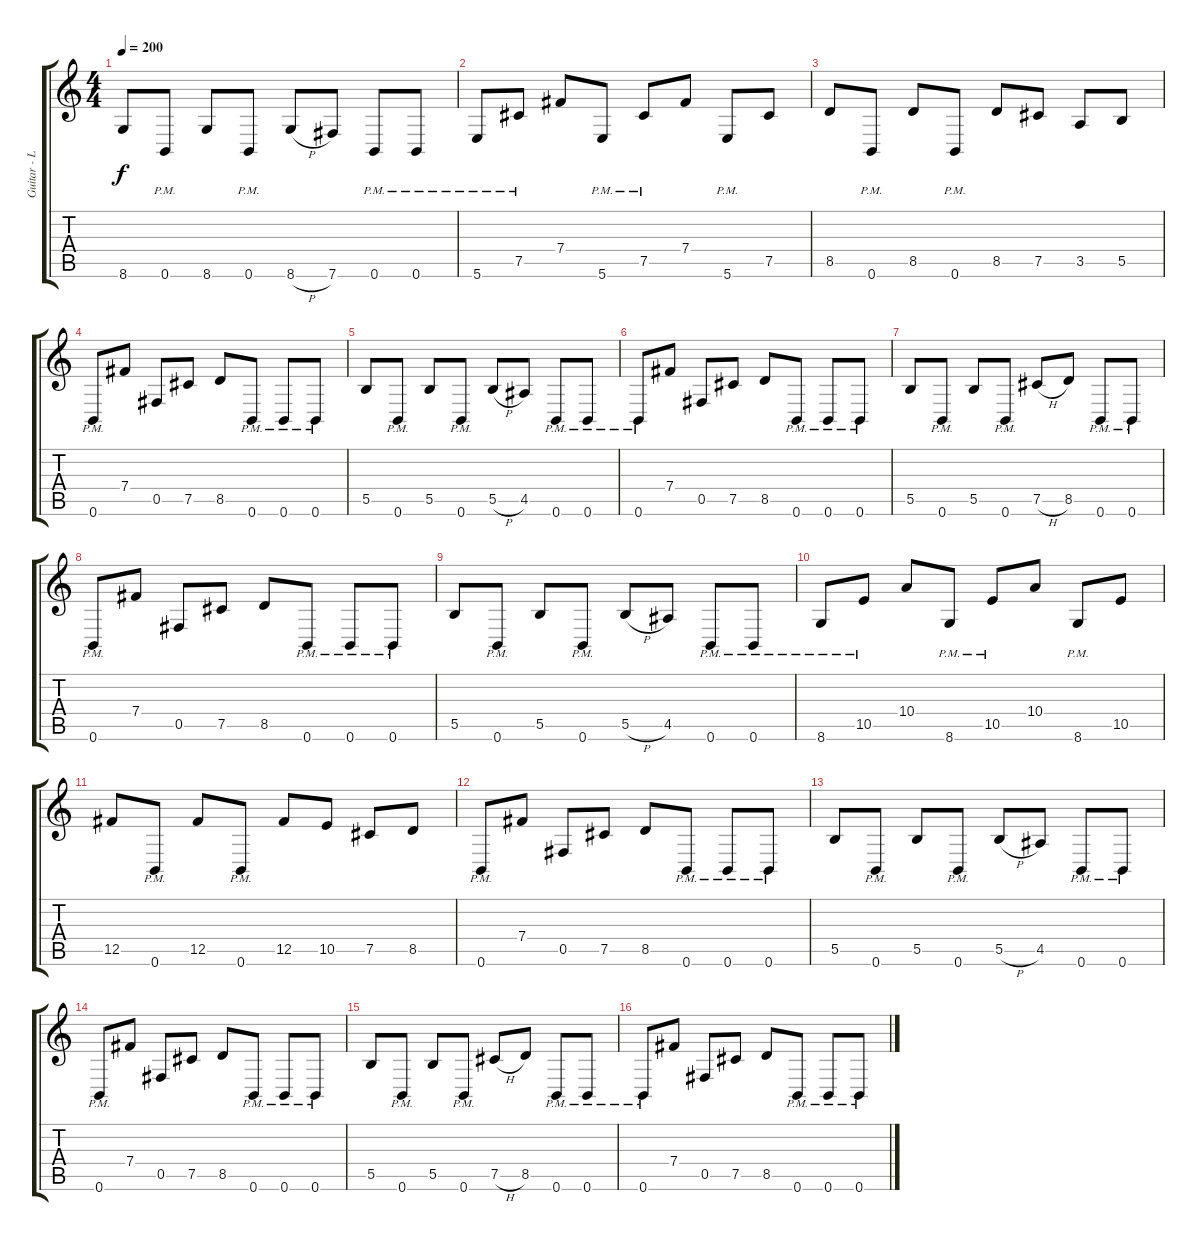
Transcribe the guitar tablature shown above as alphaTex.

\track ("Guitar - Left" "Guitar - L") {instrument distortionguitar}
\staff {score tabs}
\tuning (Db4 Ab3 E3 B2 Gb2 B1) {hide}
\ts (4 4)
\tempo 200
\clef g2
\ks c
8.6.8{dy f} 0.6{pm}.8 8.6.8 0.6{pm}.8 8.6{h}.8 7.6.8 0.6{pm}.8 0.6{pm}.8 |
5.6{pm}.8 7.5{pm}.8 7.4.8 5.6{pm}.8 7.5{pm}.8 7.4.8 5.6{pm}.8 7.5.8 |
8.5.8 0.6{pm}.8 8.5.8 0.6{pm}.8 8.5.8 7.5.8 3.5.8 5.5.8 |
0.6{pm}.8 7.4.8 0.5.8 7.5.8 8.5.8 0.6{pm}.8 0.6{pm}.8 0.6{pm}.8 |
5.5.8 0.6{pm}.8 5.5.8 0.6{pm}.8 5.5{h}.8 4.5.8 0.6{pm}.8 0.6{pm}.8 |
0.6{pm}.8 7.4.8 0.5.8 7.5.8 8.5.8 0.6{pm}.8 0.6{pm}.8 0.6{pm}.8 |
5.5.8 0.6{pm}.8 5.5.8 0.6{pm}.8 7.5{h}.8 8.5.8 0.6{pm}.8 0.6{pm}.8 |
0.6{pm}.8 7.4.8 0.5.8 7.5.8 8.5.8 0.6{pm}.8 0.6{pm}.8 0.6{pm}.8 |
5.5.8 0.6{pm}.8 5.5.8 0.6{pm}.8 5.5{h}.8 4.5.8 0.6{pm}.8 0.6{pm}.8 |
8.6{pm}.8 10.5{pm}.8 10.4.8 8.6{pm}.8 10.5{pm}.8 10.4.8 8.6{pm}.8 10.5.8 |
12.5.8 0.6{pm}.8 12.5.8 0.6{pm}.8 12.5.8 10.5.8 7.5.8 8.5.8 |
0.6{pm}.8 7.4.8 0.5.8 7.5.8 8.5.8 0.6{pm}.8 0.6{pm}.8 0.6{pm}.8 |
5.5.8 0.6{pm}.8 5.5.8 0.6{pm}.8 5.5{h}.8 4.5.8 0.6{pm}.8 0.6{pm}.8 |
0.6{pm}.8 7.4.8 0.5.8 7.5.8 8.5.8 0.6{pm}.8 0.6{pm}.8 0.6{pm}.8 |
5.5.8 0.6{pm}.8 5.5.8 0.6{pm}.8 7.5{h}.8 8.5.8 0.6{pm}.8 0.6{pm}.8 |
0.6{pm}.8 7.4.8 0.5.8 7.5.8 8.5.8 0.6{pm}.8 0.6{pm}.8 0.6{pm}.8
